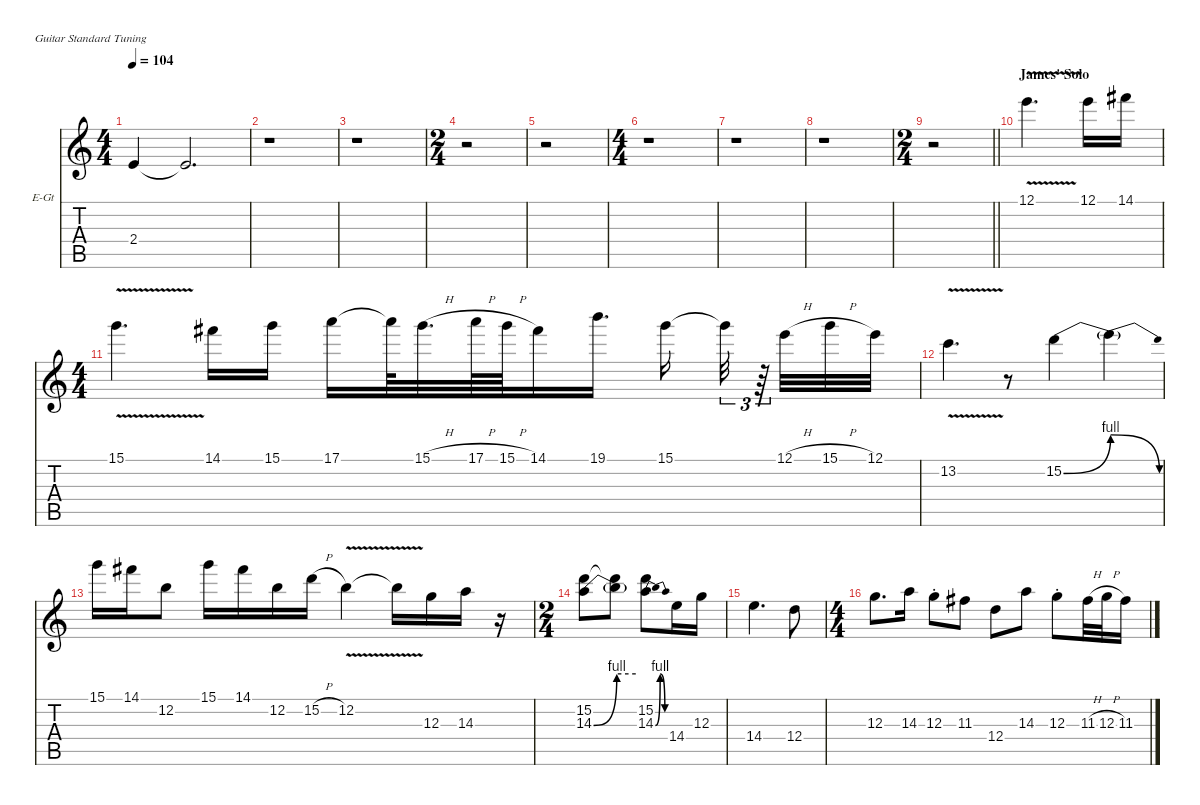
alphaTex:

\hideDynamics
\bracketExtendMode nobrackets
\firstSystemTrackNameOrientation horizontal
\otherSystemsTrackNameOrientation horizontal
\track ("Solo" "E-Gt") {instrument distortionguitar}
\staff {score tabs}
\tuning (E4 B3 G3 D3 A2 E2)
\ts (4 4)
\beaming (8 2 2 2 2)
\tempo 104
\clef g2
\ks c
2.4{t}.4{dy f} 2.4{t}.2{d} |
r.1 |
r.1 |
\ts (2 4)
\beaming (8 2 2)
r.2 |
r.2 |
\ts (4 4)
\beaming (8 2 2 2 2)
r.1 |
r.1 |
r.1 |
\ts (2 4)
\beaming (8 2 2)
\barLineRight lightlight
r.2 |
\section ("" "James' Solo")
12.1{v}.4{d dy ff} 12.1.16{dy f} 14.1{acc #}.16 |
\ts (4 4)
\beaming (8 2 2 2 2)
15.1{v}.4{d} 14.1{acc #}.16 15.1.16 17.1.16 17.1{t}.64 15.1{h}.32{d dy mf} 17.1{h}.64{dy f} 15.1{h}.64 14.1{acc #}.16 19.1.16{d} 15.1.16{dy mf} 15.1{t}.32{tu (3 2) dy f} r.64{tu (3 2)} 12.1{h}.32 15.1{h}.32 12.1.32 |
13.2{v}.4{d} r.8 15.2{be (bend 0 0 60 4)}.4 15.2{be (release 0 4 60 0) t}.4 |
15.1.16 14.1{acc #}.16 12.2.8 15.1.16 14.1{acc #}.16 12.2.16 15.2{h}.16 12.2{v}.4 12.2{v t}.16 12.3.16 14.3.16 r.16 |
\ts (2 4)
\beaming (8 2 2)
(15.2 14.3{be (bend 0 0 60 4)}).8{dy mp} (15.2{t} 14.3{be (hold 0 4 60 4) t}).8{dy f} (15.2 14.3{be (bendrelease 0 0 30 4 30 4 60 0)}).8{dy mp} 14.4.16{dy f} 12.3.16 |
14.4.4{d} 12.4.8 |
\ts (4 4)
\beaming (8 2 2 2 2)
12.3.8{d} 14.3.16 12.3{st}.8 11.3{acc #}.8 12.4.8 14.3.8 12.3{st}.8 11.3{h acc #}.32 12.3{h}.32 11.3{acc #}.16
